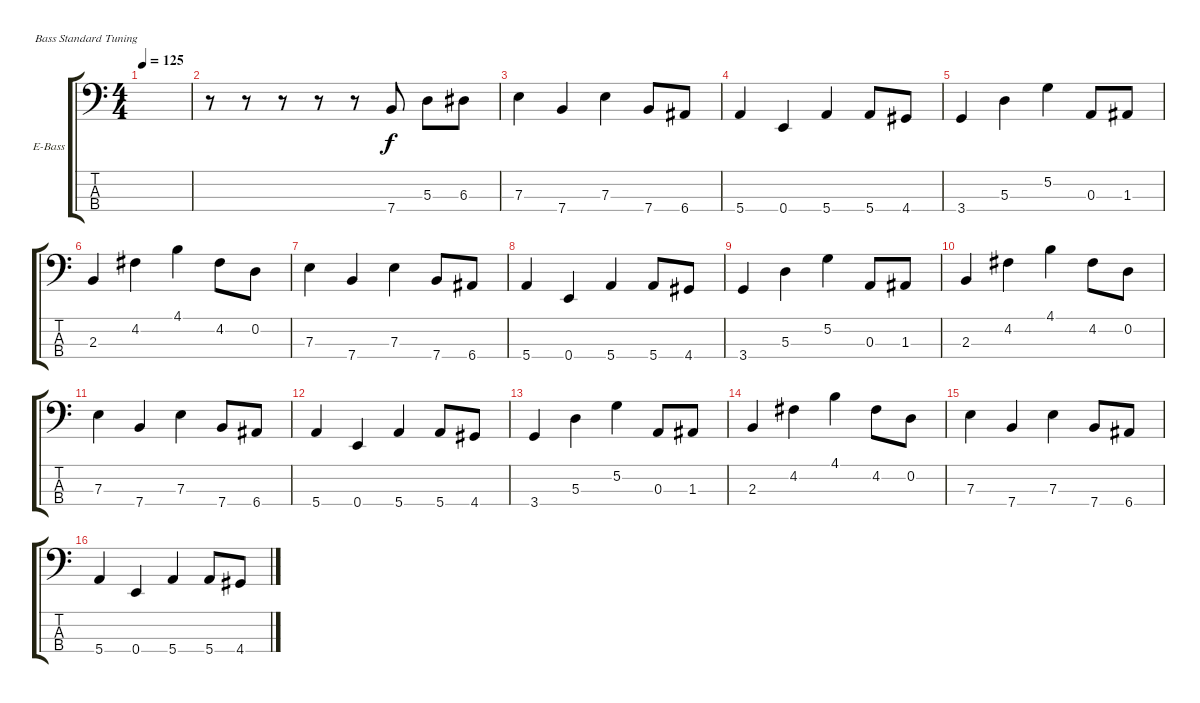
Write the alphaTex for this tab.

\defaultSystemsLayout 4
\bracketExtendMode groupsimilarinstruments
\firstSystemTrackNameOrientation horizontal
\otherSystemsTrackNameOrientation horizontal
\track ("Electric Bass" "E-Bass") {instrument electricbassfinger}
\staff {score tabs}
\tuning (G2 D2 A1 E1)
\ts (4 4)
\tempo 125
\clef f4
\ks c
|
r.8 r.8 r.8 r.8 r.8 7.4.8 5.3.8 6.3.8 |
7.3.4 7.4.4 7.3.4 7.4.8 6.4.8 |
5.4.4 0.4.4 5.4.4 5.4.8 4.4.8 |
3.4.4 5.3.4 5.2.4 0.3.8 1.3.8 |
2.3.4 4.2.4 4.1.4 4.2.8 0.2.8 |
7.3.4 7.4.4 7.3.4 7.4.8 6.4.8 |
5.4.4 0.4.4 5.4.4 5.4.8 4.4.8 |
3.4.4 5.3.4 5.2.4 0.3.8 1.3.8 |
2.3.4 4.2.4 4.1.4 4.2.8 0.2.8 |
7.3.4 7.4.4 7.3.4 7.4.8 6.4.8 |
5.4.4 0.4.4 5.4.4 5.4.8 4.4.8 |
3.4.4 5.3.4 5.2.4 0.3.8 1.3.8 |
2.3.4 4.2.4 4.1.4 4.2.8 0.2.8 |
7.3.4 7.4.4 7.3.4 7.4.8 6.4.8 |
5.4.4 0.4.4 5.4.4 5.4.8 4.4.8
